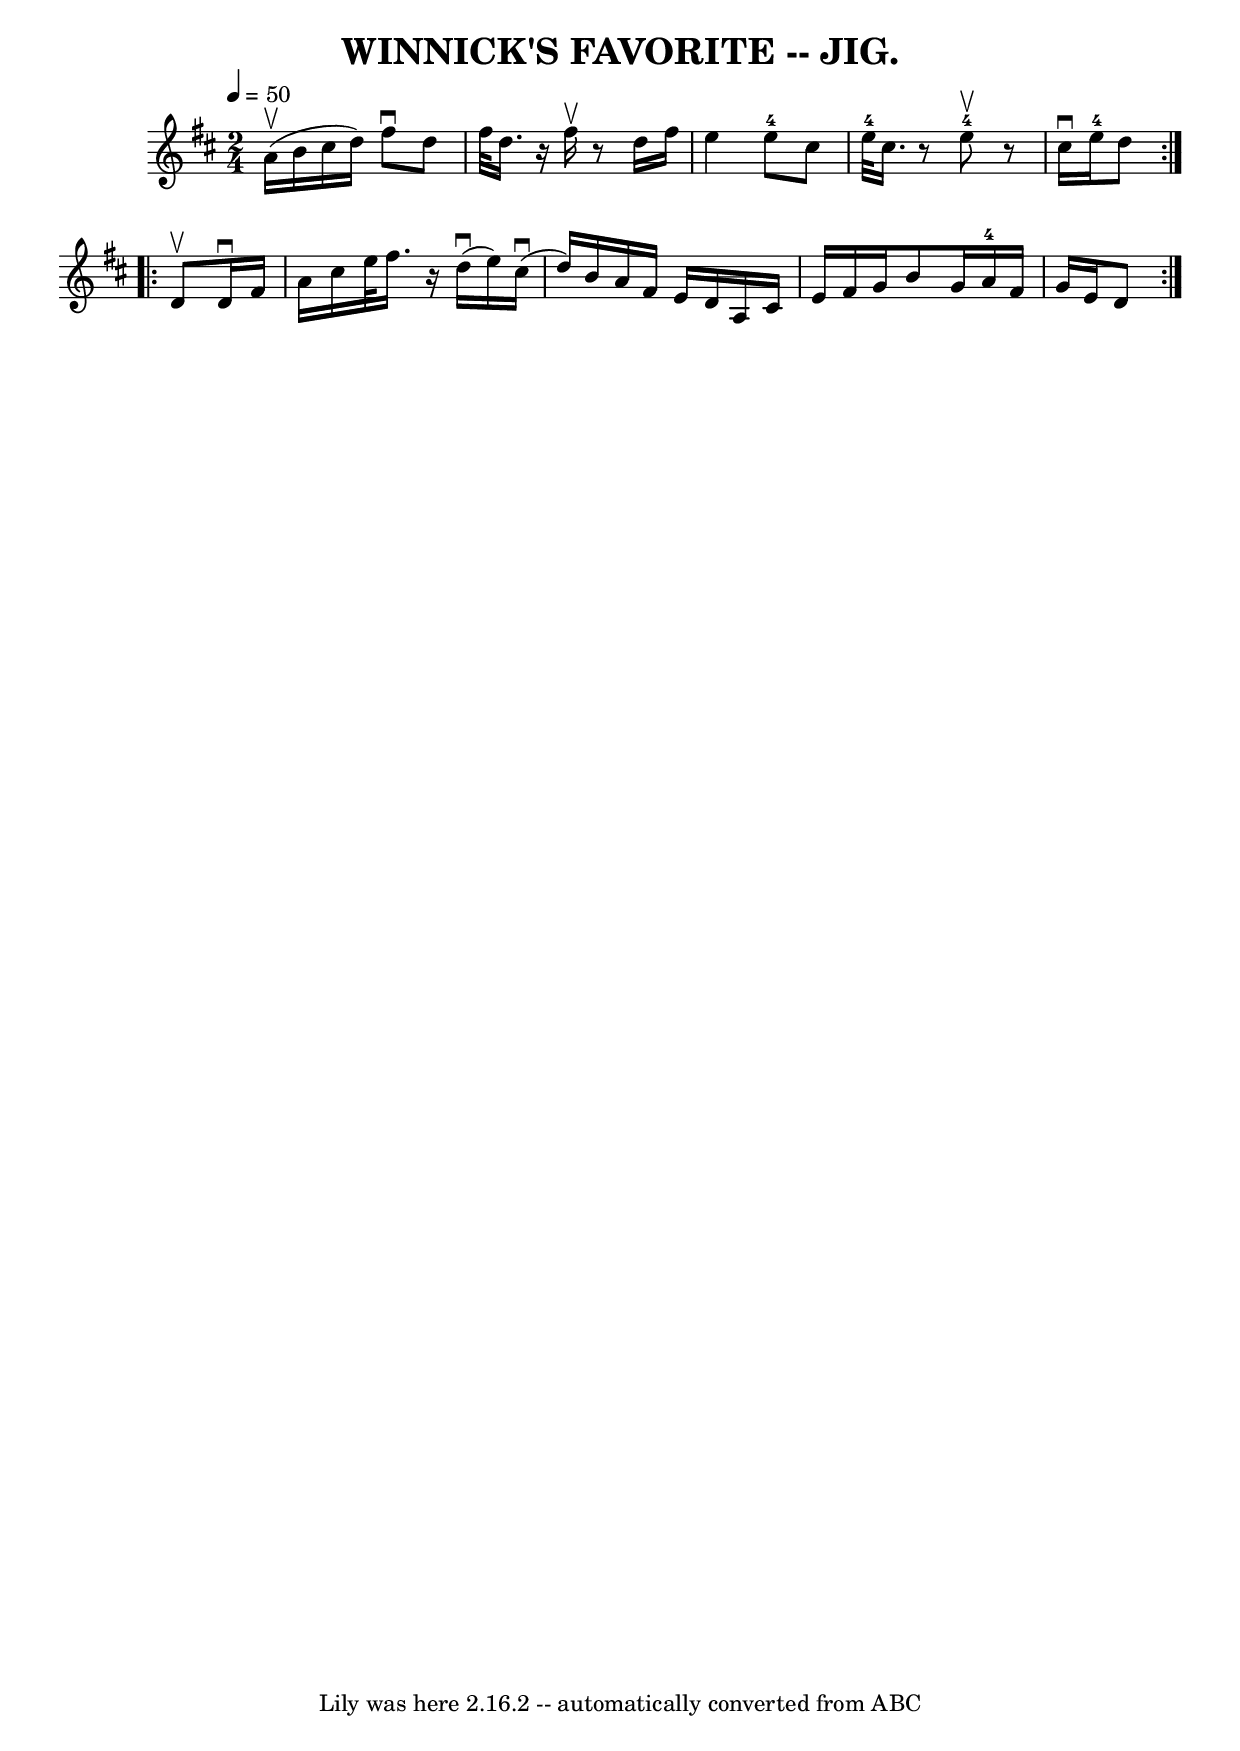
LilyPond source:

\version "2.16.2"
\include "Mammoth.ily"
\header {
  %% book = "Coles pg. 82.3"
  crossRefNumber = "1"
  footnotes = ""
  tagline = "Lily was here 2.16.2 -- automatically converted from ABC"
  title = "WINNICK'S FAVORITE -- JIG."

}
voicedefault =  {



  \repeat volta 2 {

    \time 2/4 \tempo  4=50
    
    \key d \major a'16 (^\upbow b'16 cis''16 d''16)   |
    
    fis''8^\downbow d''8 fis''32 d''16.    r16 fis''16^\upbow |
    
    r8 d''16 fis''16 e''4    |
    e''8-4 cis''8 e''32 
    -4 cis''16.    r8 e''8-4^\upbow   |
    r8 cis''16^\downbow  
    e''16-4 d''8  
  }     
  \repeat volta 2 {
    d'8^\upbow   |
    d'16 
    ^\downbow fis'16 a'16 cis''16 e''32 fis''16.    r16 d''16 
    (^\downbow |
    e''16) cis''16 (^\downbow d''16) b'16    
    a'16 fis'16 e'16 d'16    |
    a16 cis'16 e'16 fis'16    
    g'16 b'8 g'16  |
    a'16-4 fis'16 g'16 e'16 d'8  
  }   

}

\score{
  <<

    \context Staff="default"
    {
      \voicedefault 
      
    }

  >>
  \layout {
    
  }
  \midi {
  }

}
